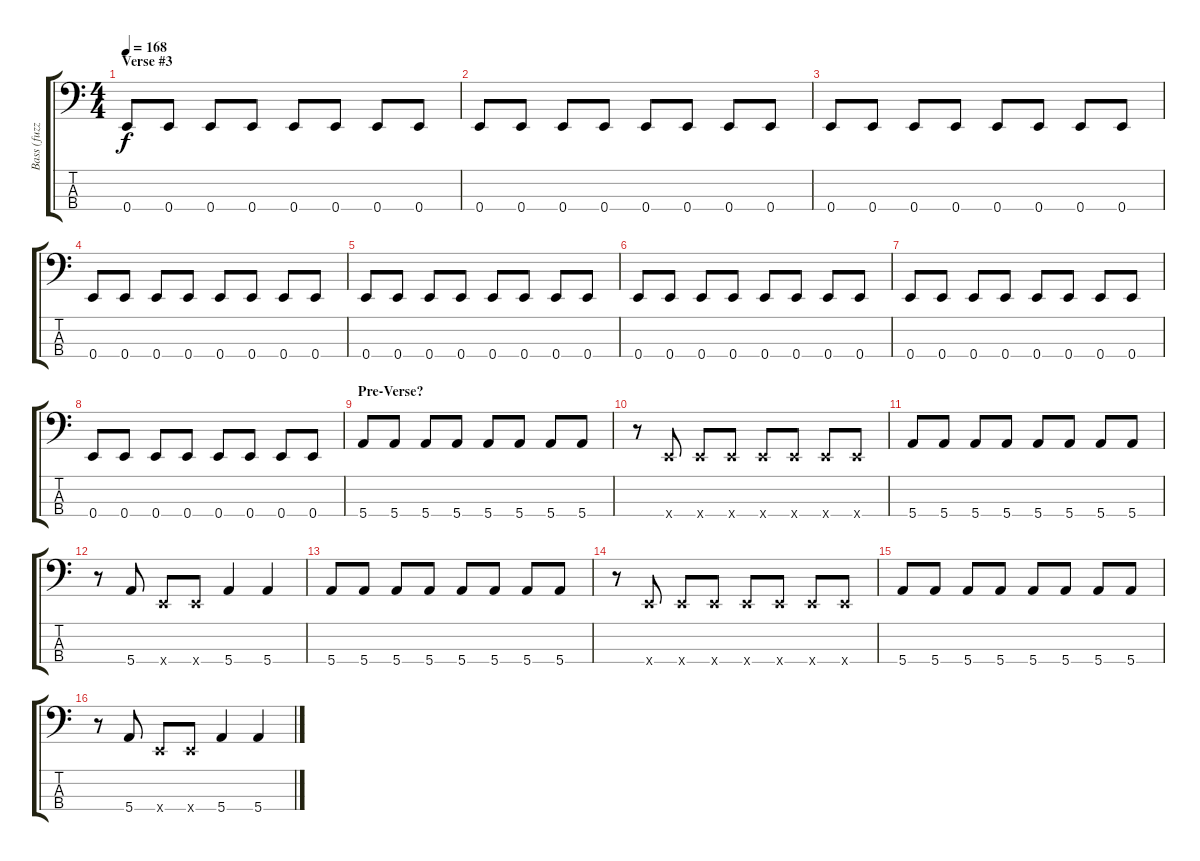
\track ("Bass (fuzzy tone added in lead)" "Bass (fuzz") {instrument electricbasspick}
\staff {score tabs}
\tuning (G2 D2 A1 E1) {hide}
\ts (4 4)
\section ("" "Verse #3")
\tempo 168
\clef f4
\ks c
0.4.8{dy f} 0.4.8 0.4.8 0.4.8 0.4.8 0.4.8 0.4.8 0.4.8 |
0.4.8 0.4.8 0.4.8 0.4.8 0.4.8 0.4.8 0.4.8 0.4.8 |
0.4.8 0.4.8 0.4.8 0.4.8 0.4.8 0.4.8 0.4.8 0.4.8 |
0.4.8 0.4.8 0.4.8 0.4.8 0.4.8 0.4.8 0.4.8 0.4.8 |
0.4.8 0.4.8 0.4.8 0.4.8 0.4.8 0.4.8 0.4.8 0.4.8 |
0.4.8 0.4.8 0.4.8 0.4.8 0.4.8 0.4.8 0.4.8 0.4.8 |
0.4.8 0.4.8 0.4.8 0.4.8 0.4.8 0.4.8 0.4.8 0.4.8 |
0.4.8 0.4.8 0.4.8 0.4.8 0.4.8 0.4.8 0.4.8 0.4.8 |
\section ("" "Pre-Verse?")
5.4.8 5.4.8 5.4.8 5.4.8 5.4.8 5.4.8 5.4.8 5.4.8 |
r.8 0.4{x}.8 0.4{x}.8 0.4{x}.8 0.4{x}.8 0.4{x}.8 0.4{x}.8 0.4{x}.8 |
5.4.8 5.4.8 5.4.8 5.4.8 5.4.8 5.4.8 5.4.8 5.4.8 |
r.8 5.4.8 0.4{x}.8 0.4{x}.8 5.4.4 5.4.4 |
5.4.8 5.4.8 5.4.8 5.4.8 5.4.8 5.4.8 5.4.8 5.4.8 |
r.8 0.4{x}.8 0.4{x}.8 0.4{x}.8 0.4{x}.8 0.4{x}.8 0.4{x}.8 0.4{x}.8 |
5.4.8 5.4.8 5.4.8 5.4.8 5.4.8 5.4.8 5.4.8 5.4.8 |
r.8 5.4.8 0.4{x}.8 0.4{x}.8 5.4.4 5.4.4
